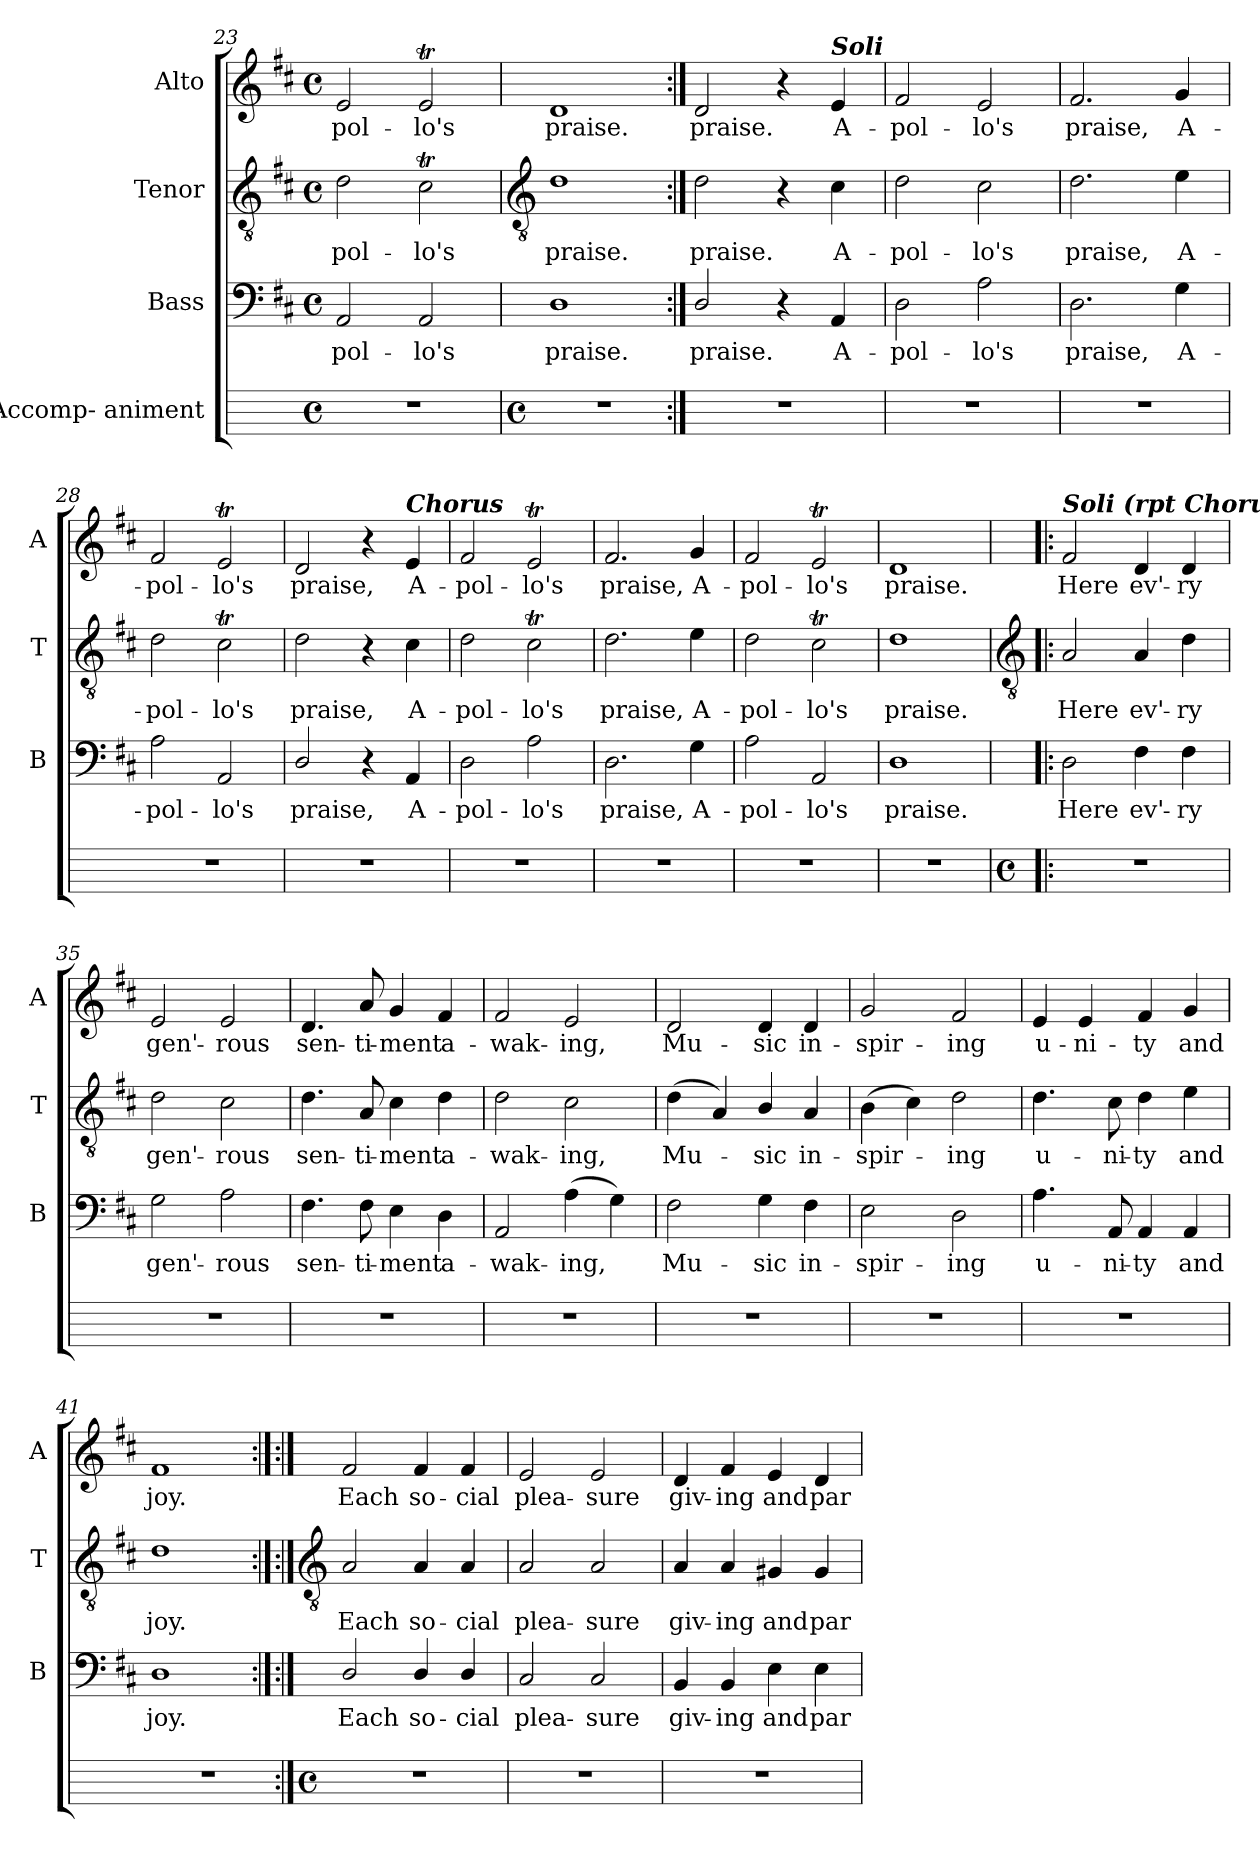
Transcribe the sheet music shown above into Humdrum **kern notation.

**kern	**kern	**text	**kern	**text	**kern	**text
*part4	*part3	*part3	*part2	*part2	*part1	*part1
*staff4	*staff3	*staff3	*staff2	*staff2	*staff1	*staff1
*I"Accomp- animent	*I"Bass	*	*I"Tenor	*	*I"Alto	*
*	*I'B	*	*I'T	*	*I'A	*
*	*clefF4	*	*clefGv2	*	*clefG2	*
*	*k[f#c#]	*	*k[f#c#]	*	*k[f#c#]	*
*	*D:	*	*D:	*	*D:	*
*M4/4	*M4/4	*	*M4/4	*	*M4/4	*
*met(c)	*met(c)	*	*met(c)	*	*met(c)	*
=23	=23	=23	=23	=23	=23	=23
!	!	!LO:LY:b	!	!LO:LY:b	!	!LO:LY:b
1r	2AA	-pol-	2d	-pol-	2e	-pol-
!	!	!LO:LY:b	!	!LO:LY:b	!	!LO:LY:b
.	2AA	-lo's	2c#t	-lo's	2eT	-lo's
!!LO:LB:g=z
=24	=24	=24	=24	=24	=24	=24
*	*	*	*clefGv2	*	*	*
*M4/4	*	*	*	*	*	*
*met(c)	*	*	*	*	*	*
!	!	!LO:LY:b	!	!LO:LY:b	!	!LO:LY:b
1r	1D	praise.	1d	praise.	1d	praise.
=25:|!	=25:|!	=25:|!	=25:|!	=25:|!	=25:|!	=25:|!
!	!	!LO:LY:b	!	!LO:LY:b	!	!LO:LY:b
1r	2D/	praise.	2d	praise.	2d	praise.
.	4r	.	4r	.	4r	.
!	!	!	!	!	!LO:TX:a:Bi:t=Soli	!
!	!	!LO:LY:b	!	!LO:LY:b	!	!LO:LY:b
.	4AA	A-	4c#	A-	4e	A-
=26	=26	=26	=26	=26	=26	=26
!	!	!LO:LY:b	!	!LO:LY:b	!	!LO:LY:b
1r	2D	-pol-	2d	-pol-	2f#	-pol-
!	!	!LO:LY:b	!	!LO:LY:b	!	!LO:LY:b
.	2A	-lo's	2c#	-lo's	2e	-lo's
=27	=27	=27	=27	=27	=27	=27
!	!	!LO:LY:b	!	!LO:LY:b	!	!LO:LY:b
1r	2.D	praise,	2.d	praise,	2.f#	praise,
!	!	!LO:LY:b	!	!LO:LY:b	!	!LO:LY:b
.	4G	A-	4e	A-	4g	A-
=28	=28	=28	=28	=28	=28	=28
!	!	!LO:LY:b	!	!LO:LY:b	!	!LO:LY:b
1r	2A	-pol-	2d	-pol-	2f#	-pol-
!	!	!LO:LY:b	!	!LO:LY:b	!	!LO:LY:b
.	2AA	-lo's	2c#t	-lo's	2eT	-lo's
=29	=29	=29	=29	=29	=29	=29
!	!	!LO:LY:b	!	!LO:LY:b	!	!LO:LY:b
1r	2D/	praise,	2d	praise,	2d	praise,
.	4r	.	4r	.	4r	.
!	!	!	!	!	!LO:TX:a:Bi:t=Chorus	!
!	!	!LO:LY:b	!	!LO:LY:b	!	!LO:LY:b
.	4AA	A-	4c#	A-	4e	A-
=30	=30	=30	=30	=30	=30	=30
!	!	!LO:LY:b	!	!LO:LY:b	!	!LO:LY:b
1r	2D	-pol-	2d	-pol-	2f#	-pol-
!	!	!LO:LY:b	!	!LO:LY:b	!	!LO:LY:b
.	2A	-lo's	2c#t	-lo's	2eT	-lo's
=31	=31	=31	=31	=31	=31	=31
!	!	!LO:LY:b	!	!LO:LY:b	!	!LO:LY:b
1r	2.D	praise,	2.d	praise,	2.f#	praise,
!	!	!LO:LY:b	!	!LO:LY:b	!	!LO:LY:b
.	4G	A-	4e	A-	4g	A-
=32	=32	=32	=32	=32	=32	=32
!	!	!LO:LY:b	!	!LO:LY:b	!	!LO:LY:b
1r	2A	-pol-	2d	-pol-	2f#	-pol-
!	!	!LO:LY:b	!	!LO:LY:b	!	!LO:LY:b
.	2AA	-lo's	2c#t	-lo's	2eT	-lo's
=33	=33	=33	=33	=33	=33	=33
!	!	!LO:LY:b	!	!LO:LY:b	!	!LO:LY:b
1r	1D	praise.	1d	praise.	1d	praise.
!!LO:LB:g=z
=34!|:	=34!|:	=34!|:	=34!|:	=34!|:	=34!|:	=34!|:
*	*	*	*clefGv2	*	*	*
*M4/4	*	*	*	*	*	*
*met(c)	*	*	*	*	*	*
!	!	!	!	!	!LO:TX:a:Bi:t=Soli (rpt Chorus)	!
!	!	!LO:LY:b	!	!LO:LY:b	!	!LO:LY:b
1r	2D	Here	2A	Here	2f#	Here
!	!	!LO:LY:b	!	!LO:LY:b	!	!LO:LY:b
.	4F#	ev'-	4A	ev'-	4d	ev'-
!	!	!LO:LY:b	!	!LO:LY:b	!	!LO:LY:b
.	4F#	-ry	4d	-ry	4d	-ry
=35	=35	=35	=35	=35	=35	=35
!	!	!LO:LY:b	!	!LO:LY:b	!	!LO:LY:b
1r	2G	gen'-	2d	gen'-	2e	gen'-
!	!	!LO:LY:b	!	!LO:LY:b	!	!LO:LY:b
.	2A	-rous	2c#	-rous	2e	-rous
=36	=36	=36	=36	=36	=36	=36
!	!	!LO:LY:b	!	!LO:LY:b	!	!LO:LY:b
1r	4.F#	sen-	4.d	sen-	4.d	sen-
!	!	!LO:LY:b	!	!LO:LY:b	!	!LO:LY:b
.	8F#	-ti-	8A	-ti-	8a	-ti-
!	!	!LO:LY:b	!	!LO:LY:b	!	!LO:LY:b
.	4E	-ment	4c#	-ment	4g	-ment
!	!	!LO:LY:b	!	!LO:LY:b	!	!LO:LY:b
.	4D	a-	4d	a-	4f#	a-
=37	=37	=37	=37	=37	=37	=37
!	!	!LO:LY:b	!	!LO:LY:b	!	!LO:LY:b
1r	2AA	-wak-	2d	-wak-	2f#	-wak-
!	!	!LO:LY:b	!	!LO:LY:b	!	!LO:LY:b
.	(>4A	-ing,	2c#	-ing,	2e	-ing,
.	4G)	.	.	.	.	.
=38	=38	=38	=38	=38	=38	=38
!	!	!LO:LY:b	!	!LO:LY:b	!	!LO:LY:b
1r	2F#	Mu-	(<4d	Mu-	2d	Mu-
.	.	.	4A)	.	.	.
!	!	!LO:LY:b	!	!LO:LY:b	!	!LO:LY:b
.	4G	-sic	4B/	sic	4d	-sic
!	!	!LO:LY:b	!	!LO:LY:b	!	!LO:LY:b
.	4F#	in-	4A	in-	4d	in-
=39	=39	=39	=39	=39	=39	=39
!	!	!LO:LY:b	!	!LO:LY:b	!	!LO:LY:b
1r	2E	-spir-	(>4B	-spir-	2g	-spir-
.	.	.	4c#)	.	.	.
!	!	!LO:LY:b	!	!LO:LY:b	!	!LO:LY:b
.	2D	-ing	2d	ing	2f#	-ing
=40	=40	=40	=40	=40	=40	=40
!	!	!LO:LY:b	!	!LO:LY:b	!	!LO:LY:b
1r	4.A	u-	4.d	u-	4e	u-
!	!	!	!	!	!	!LO:LY:b
.	.	.	.	.	4e	-ni-
!	!	!LO:LY:b	!	!LO:LY:b	!	!
.	8AA	-ni-	8c#	-ni-	.	.
!	!	!LO:LY:b	!	!LO:LY:b	!	!LO:LY:b
.	4AA	-ty	4d	-ty	4f#	-ty
!	!	!LO:LY:b	!	!LO:LY:b	!	!LO:LY:b
.	4AA	and	4e	and	4g	and
=41	=41	=41	=41	=41	=41	=41
!	!	!LO:LY:b	!	!LO:LY:b	!	!LO:LY:b
1r	1D	joy.	1d	joy.	1f#	joy.
!!LO:LB:g=z
=42	=42:|!	=42:|!	=42:|!	=42:|!	=42:|!	=42:|!
*	*	*	*clefGv2	*	*	*
*M4/4	*	*	*	*	*	*
*met(c)	*	*	*	*	*	*
!	!	!LO:LY:b	!	!LO:LY:b	!	!LO:LY:b
1r	2D/	Each	2A	Each	2f#	Each
!	!	!LO:LY:b	!	!LO:LY:b	!	!LO:LY:b
.	4D/	so-	4A	so-	4f#	so-
!	!	!LO:LY:b	!	!LO:LY:b	!	!LO:LY:b
.	4D/	-cial	4A	-cial	4f#	-cial
=43	=43	=43	=43	=43	=43	=43
!	!	!LO:LY:b	!	!LO:LY:b	!	!LO:LY:b
1r	2C#	plea-	2A	plea-	2e	plea-
!	!	!LO:LY:b	!	!LO:LY:b	!	!LO:LY:b
.	2C#	-sure	2A	-sure	2e	-sure
=44	=44	=44	=44	=44	=44	=44
!	!	!LO:LY:b	!	!LO:LY:b	!	!LO:LY:b
1r	4BB	giv-	4A	giv-	4d	giv-
!	!	!LO:LY:b	!	!LO:LY:b	!	!LO:LY:b
.	4BB	-ing	4A	-ing	4f#	-ing
!	!	!LO:LY:b	!	!LO:LY:b	!	!LO:LY:b
.	4E	and	4G#X	and	4e	and
!	!	!LO:LY:b	!	!LO:LY:b	!	!LO:LY:b
.	4E	par-	4G#	par-	4d	par-
=	=	=	=	=	=	=
*-	*-	*-	*-	*-	*-	*-
